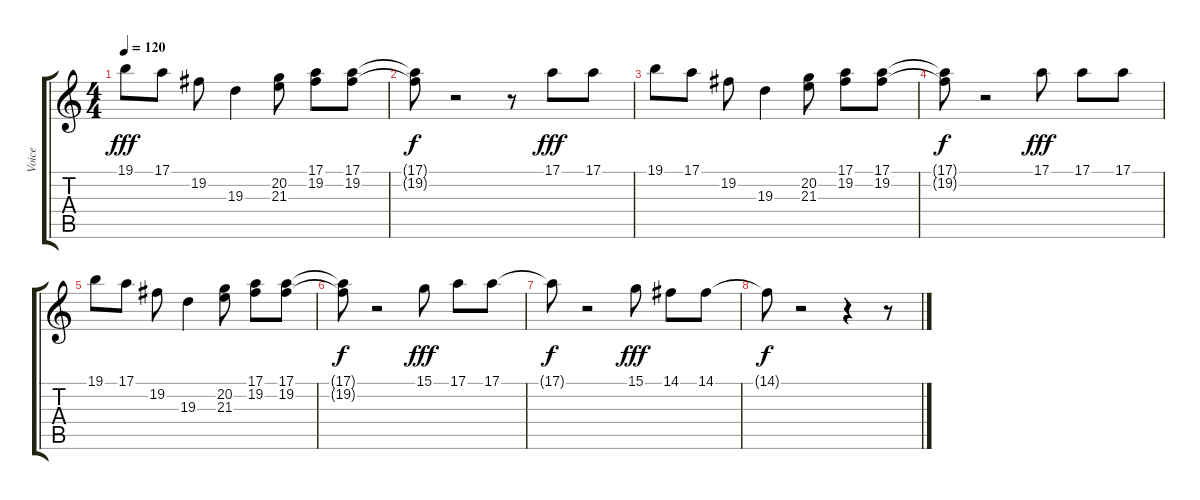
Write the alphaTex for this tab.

\track ("Voice" "Voice") {instrument voiceoohs}
\staff {score tabs}
\tuning (E4 B3 G3 D3 A2 E2) {hide}
\ts (4 4)
\tempo 120
\clef g2
\ks c
19.1.8{dy fff} 17.1.8 19.2.8 19.3.4 (20.2 21.3).8 (17.1 19.2).8 (17.1 19.2).8 |
(17.1{t} 19.2{t}).8{dy f} r.2 r.8 17.1.8{dy fff} 17.1.8 |
19.1.8 17.1.8 19.2.8 19.3.4 (20.2 21.3).8 (17.1 19.2).8 (17.1 19.2).8 |
(17.1{t} 19.2{t}).8{dy f} r.2 17.1.8{dy fff} 17.1.8 17.1.8 |
19.1.8 17.1.8 19.2.8 19.3.4 (20.2 21.3).8 (17.1 19.2).8 (17.1 19.2).8 |
(17.1{t} 19.2{t}).8{dy f} r.2 15.1.8{dy fff} 17.1.8 17.1.8 |
17.1{t}.8{dy f} r.2 15.1.8{dy fff} 14.1.8 14.1.8 |
14.1{t}.8{dy f} r.2 r.4 r.8
